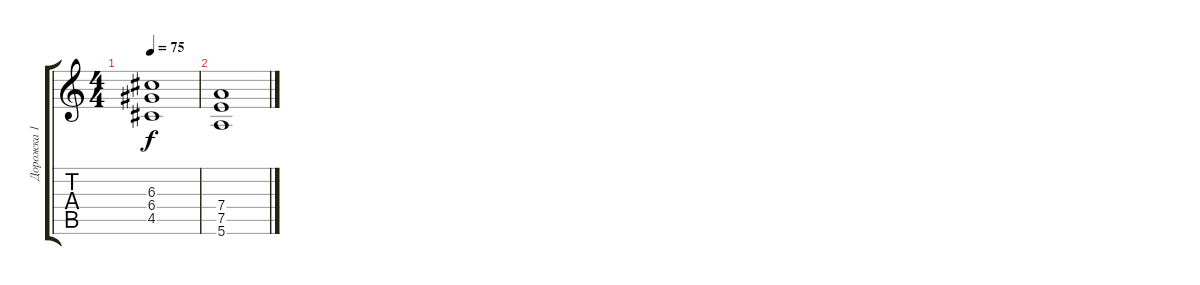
\track ("Дорожка 1" "Дорожка 1") {instrument acousticguitarsteel}
\staff {score tabs}
\tuning (E4 B3 G3 D3 A2 E2) {hide}
\ts (4 4)
\tempo 75
\clef g2
\ks c
(6.3 6.4 4.5).1{dy f instrument overdrivenguitar} |
(7.4 7.5 5.6).1
